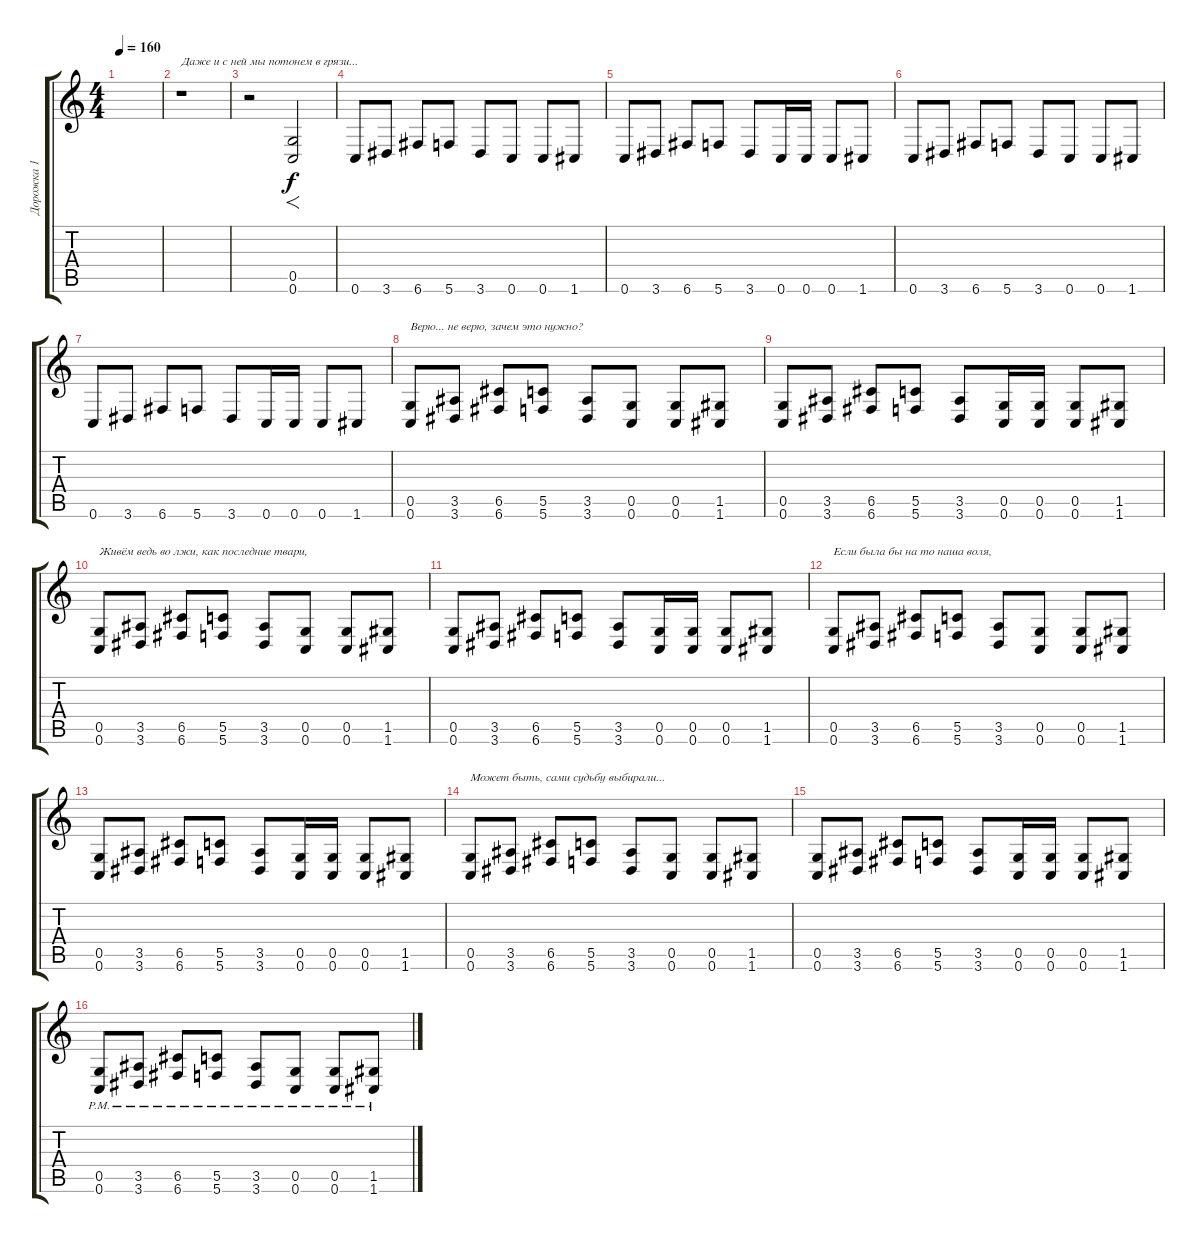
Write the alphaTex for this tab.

\track ("Дорожка 1" "Дорожка 1") {instrument distortionguitar}
\staff {score tabs}
\tuning (D4 A3 F3 C3 G2 C2) {hide}
\ts (4 4)
\tempo 160
\clef g2
\ks c
|
r.1{txt "Даже и с ней мы потонем в грязи..."} |
r.2 (0.5 0.6).2{f} |
0.6.8 3.6.8 6.6.8 5.6.8 3.6.8 0.6.8 0.6.8 1.6.8 |
0.6.8 3.6.8 6.6.8 5.6.8 3.6.8 0.6.16 0.6.16 0.6.8 1.6.8 |
0.6.8 3.6.8 6.6.8 5.6.8 3.6.8 0.6.8 0.6.8 1.6.8 |
0.6.8 3.6.8 6.6.8 5.6.8 3.6.8 0.6.16 0.6.16 0.6.8 1.6.8 |
(0.5 0.6).8{txt "Верю... не верю, зачем это нужно?"} (3.5 3.6).8 (6.5 6.6).8 (5.5 5.6).8 (3.5 3.6).8 (0.5 0.6).8 (0.5 0.6).8 (1.5 1.6).8 |
(0.5 0.6).8 (3.5 3.6).8 (6.5 6.6).8 (5.5 5.6).8 (3.5 3.6).8 (0.5 0.6).16 (0.5 0.6).16 (0.5 0.6).8 (1.5 1.6).8 |
(0.5 0.6).8{txt "Живём ведь во лжи, как последние твари,"} (3.5 3.6).8 (6.5 6.6).8 (5.5 5.6).8 (3.5 3.6).8 (0.5 0.6).8 (0.5 0.6).8 (1.5 1.6).8 |
(0.5 0.6).8 (3.5 3.6).8 (6.5 6.6).8 (5.5 5.6).8 (3.5 3.6).8 (0.5 0.6).16 (0.5 0.6).16 (0.5 0.6).8 (1.5 1.6).8 |
(0.5 0.6).8{txt "Если была бы на то наша воля,"} (3.5 3.6).8 (6.5 6.6).8 (5.5 5.6).8 (3.5 3.6).8 (0.5 0.6).8 (0.5 0.6).8 (1.5 1.6).8 |
(0.5 0.6).8 (3.5 3.6).8 (6.5 6.6).8 (5.5 5.6).8 (3.5 3.6).8 (0.5 0.6).16 (0.5 0.6).16 (0.5 0.6).8 (1.5 1.6).8 |
(0.5 0.6).8{txt "Может быть, сами судьбу выбирали..."} (3.5 3.6).8 (6.5 6.6).8 (5.5 5.6).8 (3.5 3.6).8 (0.5 0.6).8 (0.5 0.6).8 (1.5 1.6).8 |
(0.5 0.6).8 (3.5 3.6).8 (6.5 6.6).8 (5.5 5.6).8 (3.5 3.6).8 (0.5 0.6).16 (0.5 0.6).16 (0.5 0.6).8 (1.5 1.6).8 |
(0.5{pm} 0.6{pm}).8 (3.5{pm} 3.6{pm}).8 (6.5{pm} 6.6{pm}).8 (5.5{pm} 5.6{pm}).8 (3.5{pm} 3.6{pm}).8 (0.5{pm} 0.6{pm}).8 (0.5{pm} 0.6{pm}).8 (1.5{pm} 1.6{pm}).8
